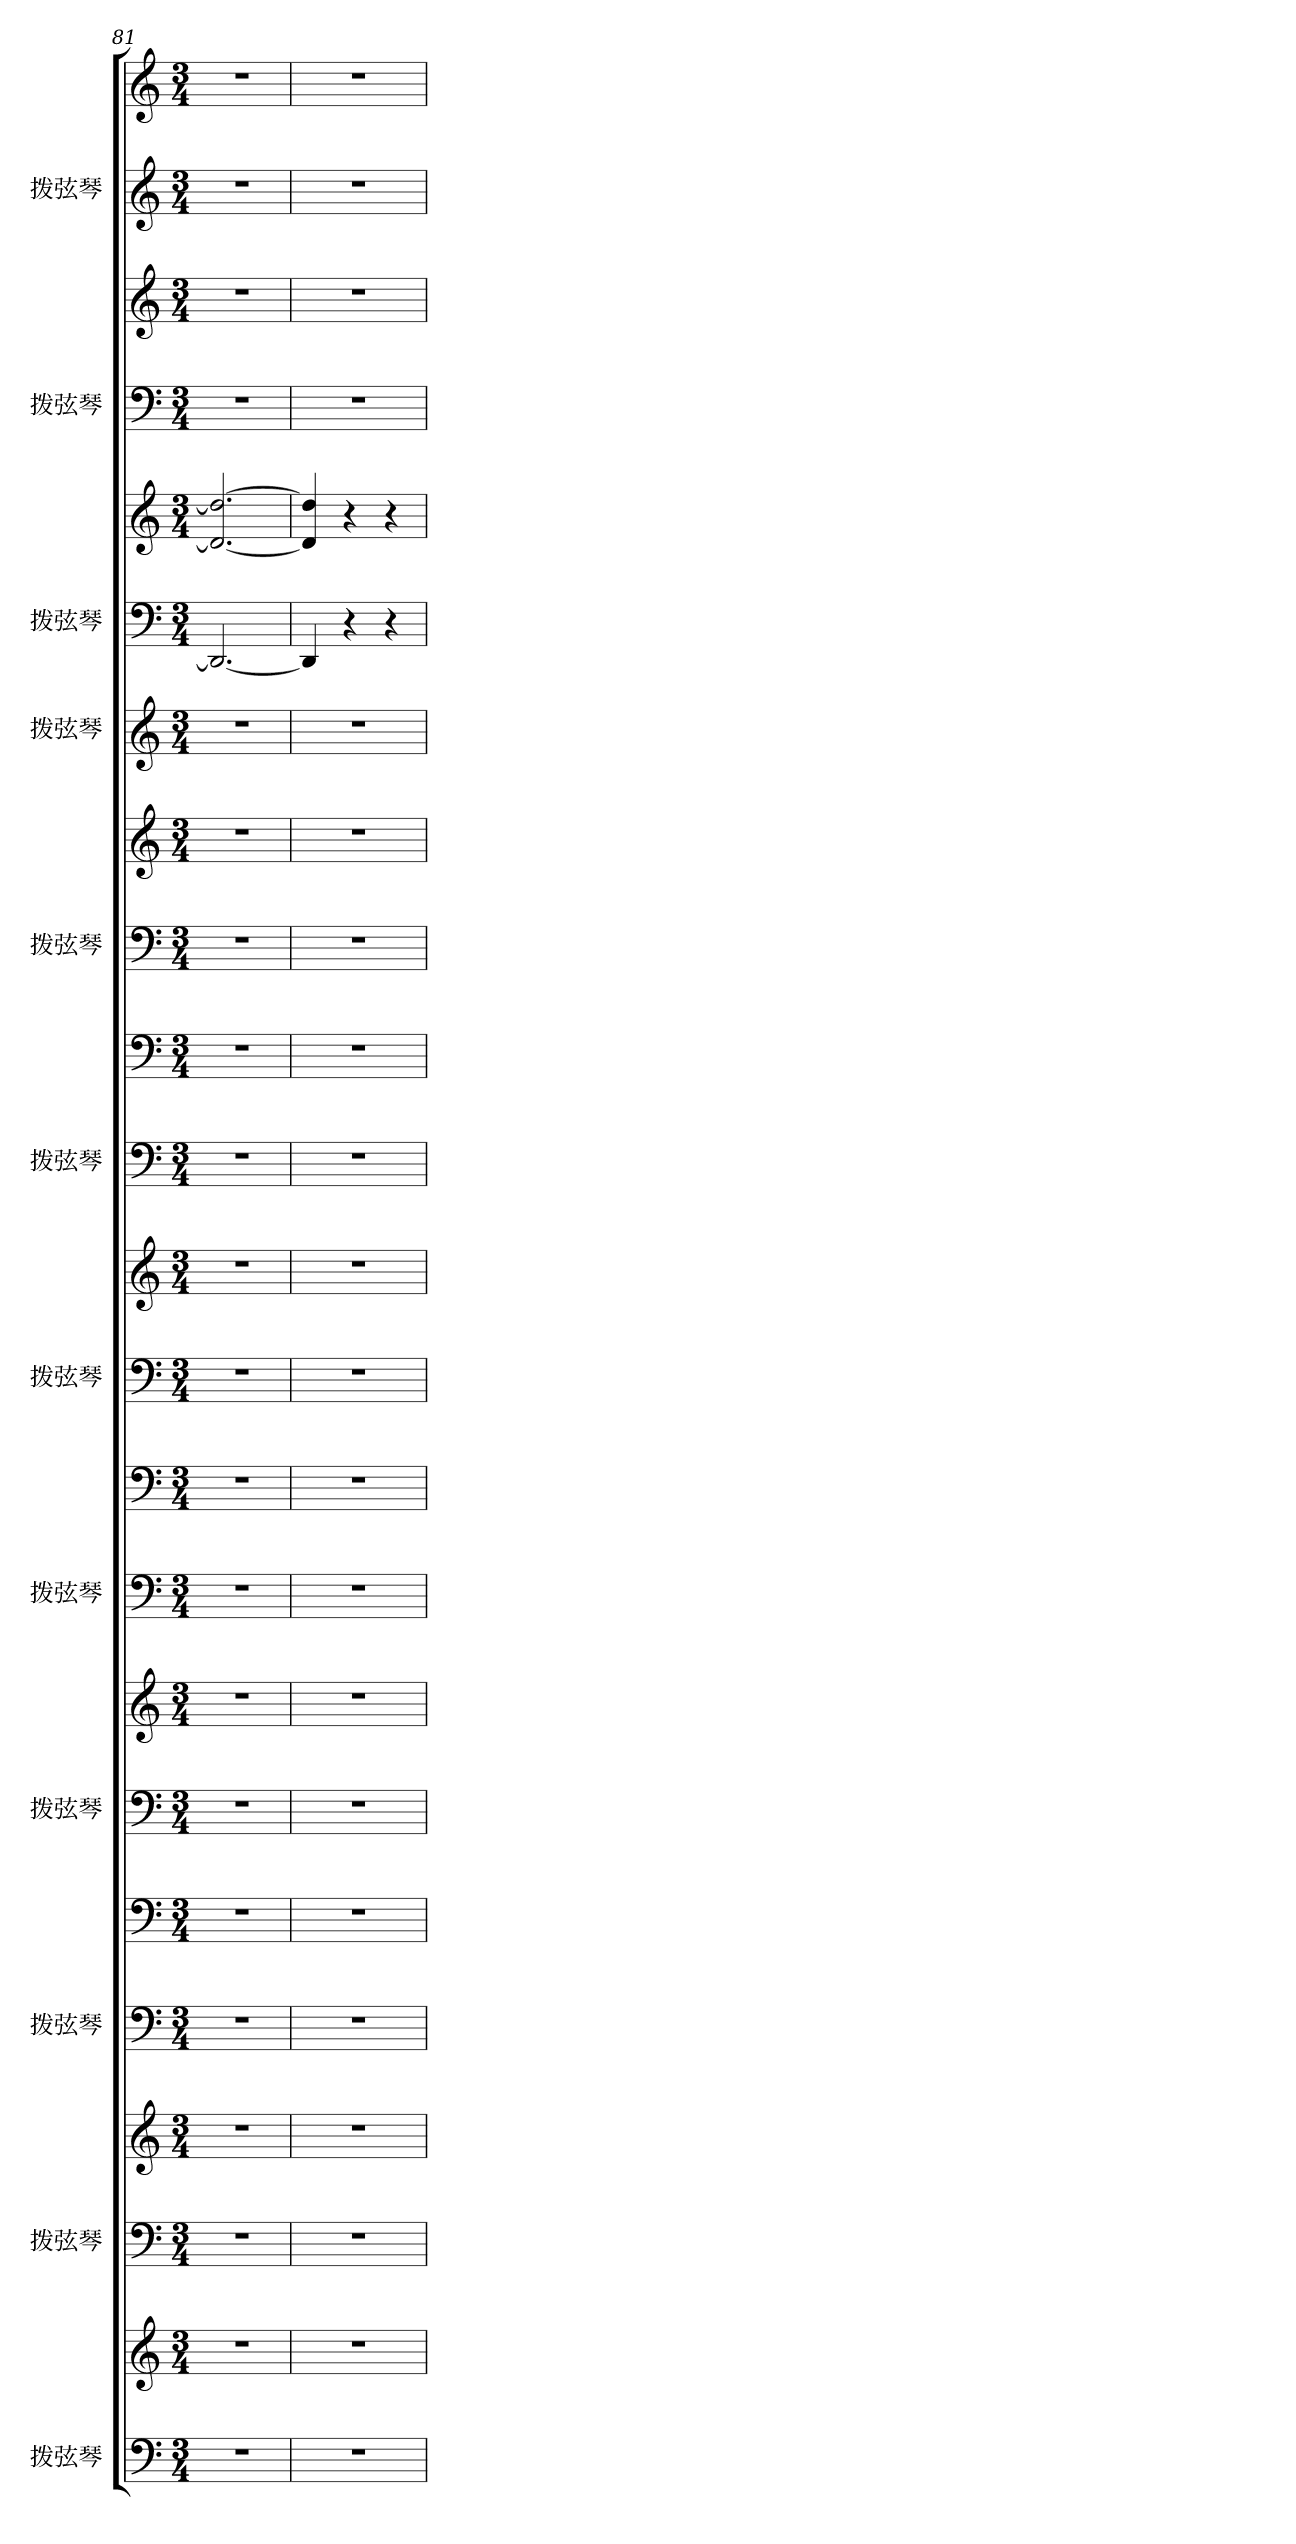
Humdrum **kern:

**kern	**kern	**kern	**kern	**kern	**kern	**kern	**kern	**kern	**kern	**kern	**kern	**kern	**kern	**kern	**kern	**kern	**kern	**kern	**kern	**kern	**kern	**kern
*part12	*part12	*part11	*part11	*part10	*part10	*part9	*part9	*part8	*part8	*part7	*part7	*part6	*part6	*part5	*part5	*part4	*part3	*part3	*part2	*part2	*part1	*part1
*staff23	*staff22	*staff21	*staff20	*staff19	*staff18	*staff17	*staff16	*staff15	*staff14	*staff13	*staff12	*staff11	*staff10	*staff9	*staff8	*staff7	*staff6	*staff5	*staff4	*staff3	*staff2	*staff1
*I"拨弦琴	*	*I"拨弦琴	*	*I"拨弦琴	*	*I"拨弦琴	*	*I"拨弦琴	*	*I"拨弦琴	*	*I"拨弦琴	*	*I"拨弦琴	*	*I"拨弦琴	*I"拨弦琴	*	*I"拨弦琴	*	*I"拨弦琴	*
*clefF4	*clefG2	*clefF4	*clefG2	*clefF4	*clefF4	*clefF4	*clefG2	*clefF4	*clefF4	*clefF4	*clefG2	*clefF4	*clefF4	*clefF4	*clefG2	*clefG2	*clefF4	*clefG2	*clefF4	*clefG2	*clefG2	*clefG2
*k[]	*k[]	*k[]	*k[]	*k[]	*k[]	*k[]	*k[]	*k[]	*k[]	*k[]	*k[]	*k[]	*k[]	*k[]	*k[]	*k[]	*k[]	*k[]	*k[]	*k[]	*k[]	*k[]
*M3/4	*M3/4	*M3/4	*M3/4	*M3/4	*M3/4	*M3/4	*M3/4	*M3/4	*M3/4	*M3/4	*M3/4	*M3/4	*M3/4	*M3/4	*M3/4	*M3/4	*M3/4	*M3/4	*M3/4	*M3/4	*M3/4	*M3/4
=81	=81	=81	=81	=81	=81	=81	=81	=81	=81	=81	=81	=81	=81	=81	=81	=81	=81	=81	=81	=81	=81	=81
2.r	2.r	2.r	2.r	2.r	2.r	2.r	2.r	2.r	2.r	2.r	2.r	2.r	2.r	2.r	2.r	2.r	2.DD/_	2.d/_ 2.dd/_	2.r	2.r	2.r	2.r
=82	=82	=82	=82	=82	=82	=82	=82	=82	=82	=82	=82	=82	=82	=82	=82	=82	=82	=82	=82	=82	=82	=82
2.r	2.r	2.r	2.r	2.r	2.r	2.r	2.r	2.r	2.r	2.r	2.r	2.r	2.r	2.r	2.r	2.r	4DD/]	4d/] 4dd/]	2.r	2.r	2.r	2.r
.	.	.	.	.	.	.	.	.	.	.	.	.	.	.	.	.	4r	4r	.	.	.	.
.	.	.	.	.	.	.	.	.	.	.	.	.	.	.	.	.	4r	4r	.	.	.	.
=	=	=	=	=	=	=	=	=	=	=	=	=	=	=	=	=	=	=	=	=	=	=
*-	*-	*-	*-	*-	*-	*-	*-	*-	*-	*-	*-	*-	*-	*-	*-	*-	*-	*-	*-	*-	*-	*-
